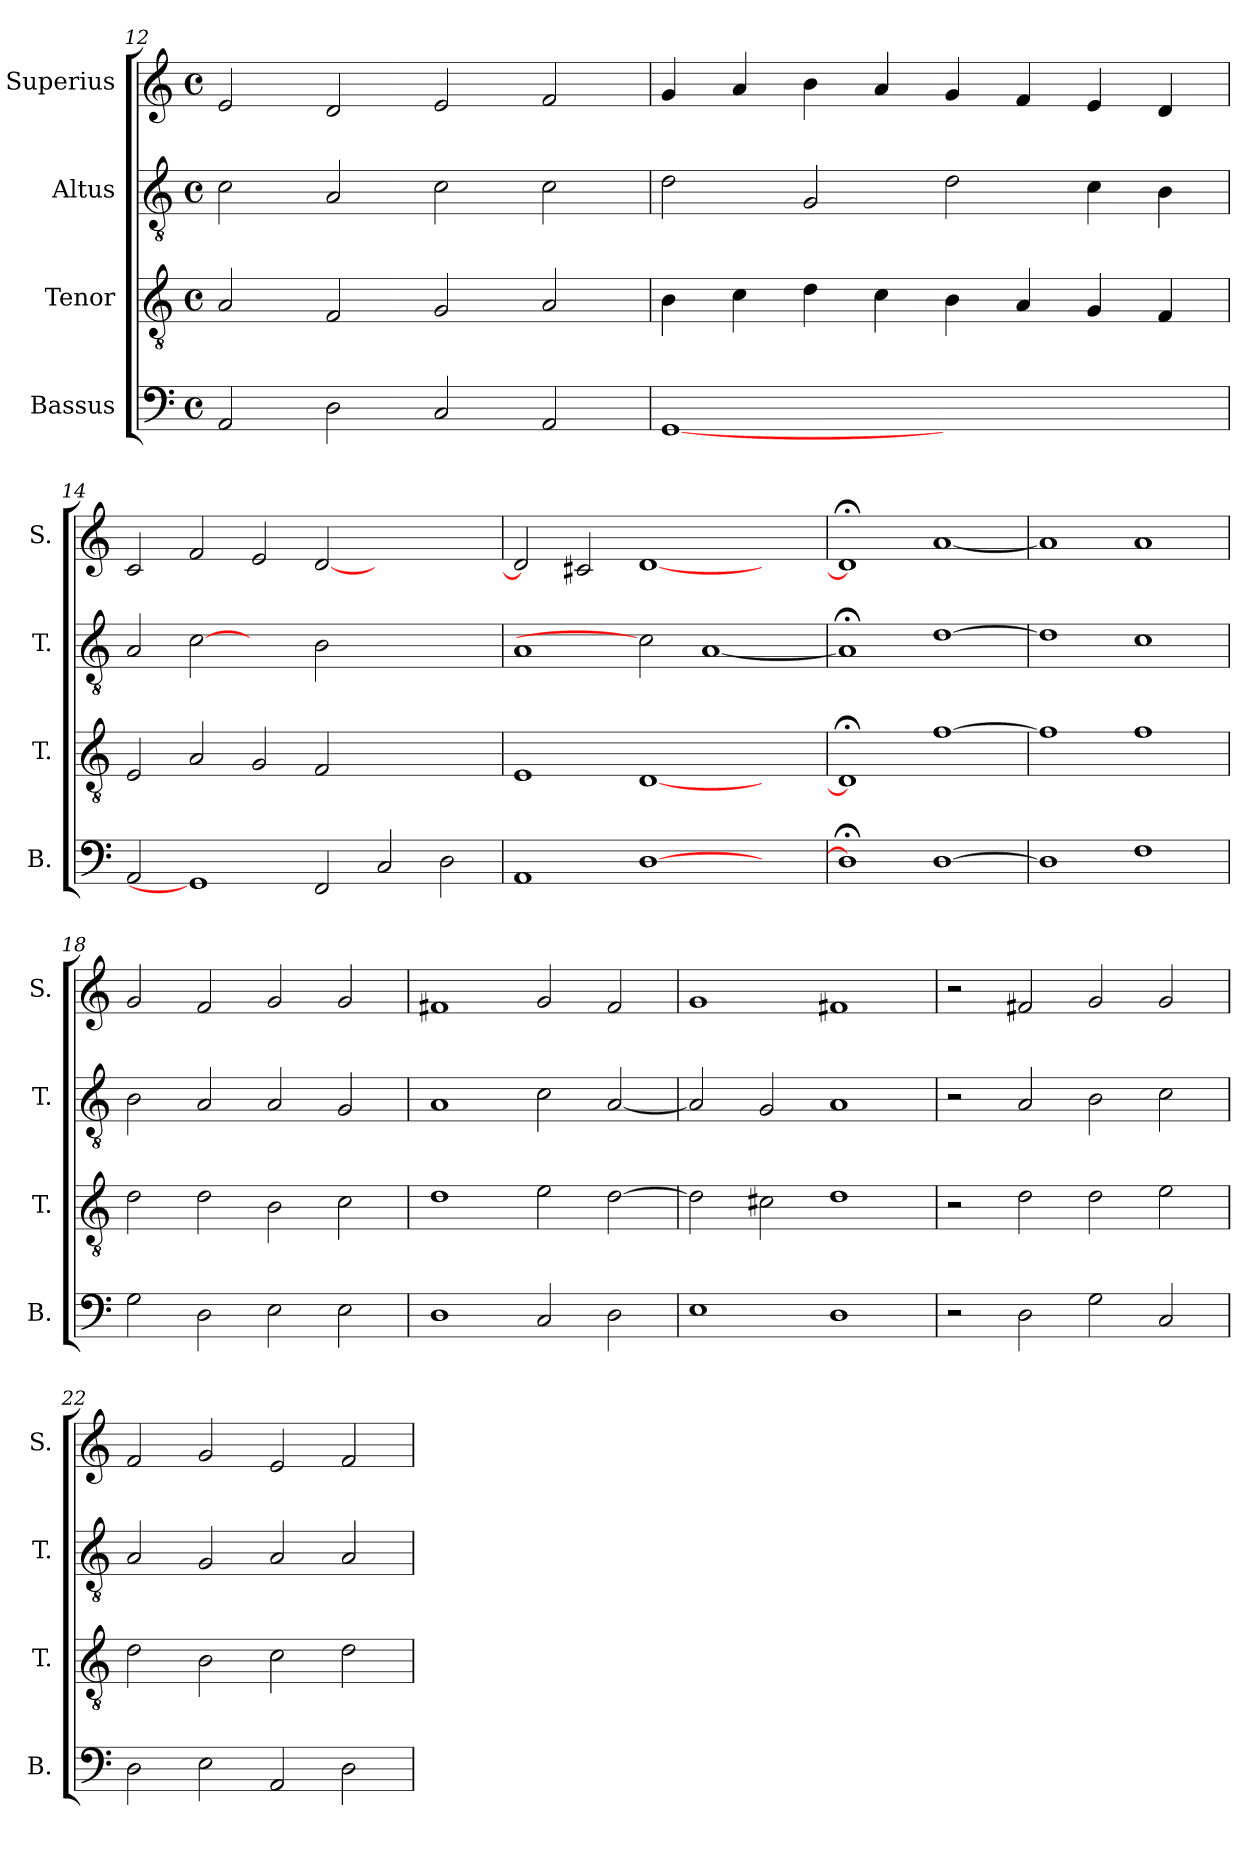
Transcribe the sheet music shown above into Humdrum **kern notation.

**kern	**kern	**kern	**kern
*part4	*part3	*part2	*part1
*staff4	*staff3	*staff2	*staff1
*I"Bassus	*I"Tenor	*I"Altus	*I"Superius
*I'B.	*I'T.	*I'T.	*I'S.
*clefF4	*clefGv2	*clefGv2	*clefG2
*	*ITrd7c12	*ITrd7c12	*
*k[]	*k[]	*k[]	*k[]
*C:	*C:	*C:	*C:
*M4/4	*M4/4	*M4/4	*M4/4
*met(c)	*met(c)	*met(c)	*met(c)
=12	=12	=12	=12
2AAi/	2AAi/	2Ci\	2ei/
2Di\	2FFi/	2AAi/	2di/
2Ci/	2GGi/	2Ci\	2ei/
2AAi/	2AAi/	2Ci\	2fi/
=13	=13	=13	=13
[1GGi	4BBi\	2Di\	4gi/
.	4Ci\	.	4ai/
.	4Di\	2GGi/	4bi\
.	4Ci\	.	4ai/
1ryy	4BBi\	2Di\	4gi/
.	4AAi/	.	4fi/
.	4GGi/	4Ci\	4ei/
.	4FFi/	4BBi\	4di/
=14	=14	=14	=14
2AAi/	2EEi/	2AAi/	2ci/
1GGi]	2AAi/	[2Ci	2fi/
.	2GGi/	2ryy	2ei/
2FFi/	2FFi/	2BBi\	[<2di/
2Ci/	1ryy	1ryy	1ryy
2Di\	.	.	.
=15	=15	=15	=15
1AAi	1EEi	1AAi	2di/]
.	.	.	2c#Xi/
[>1Di	[<1DDi	2Ci]	[<1di
.	.	[<1AAi	.
2ryy	2ryy	.	2ryy
!!LO:PB:g=z
=16	=16	=16	=16
1D;i]	1DD;i]	1AA;i]	1d;i]
[>1Di	[>1Fi	[>1Di	[<1ai
=17	=17	=17	=17
1Di]	1Fi]	1Di]	1ai]
1Fi	1Fi	1Ci	1ai
=18	=18	=18	=18
2Gi\	2Di\	2BBi\	2gi/
2Di\	2Di\	2AAi/	2fi/
2Ei\	2BBi\	2AAi/	2gi/
2Ei\	2Ci\	2GGi/	2gi/
=19	=19	=19	=19
1Di	1Di	1AAi	1f#Xi
2Ci/	2Ei\	2Ci\	2gi/
2Di\	[>2Di\	[<2AAi/	2f#i/
=20	=20	=20	=20
1Ei	2Di\]	2AAi/]	1gi
.	2C#Xi\	2GGi/	.
1Di	1Di	1AAi	1f#Xi
=21	=21	=21	=21
2r	2r	2r	2r
2Di\	2Di\	2AAi/	2f#Xi/
2Gi\	2Di\	2BBi\	2gi/
2Ci/	2Ei\	2Ci\	2gi/
!!LO:LB:g=z
=22	=22	=22	=22
2Di\	2Di\	2AAi/	2fi/
2Ei\	2BBi\	2GGi/	2gi/
2AAi/	2Ci\	2AAi/	2ei/
2Di\	2Di\	2AAi/	2fi/
=	=	=	=
*-	*-	*-	*-
